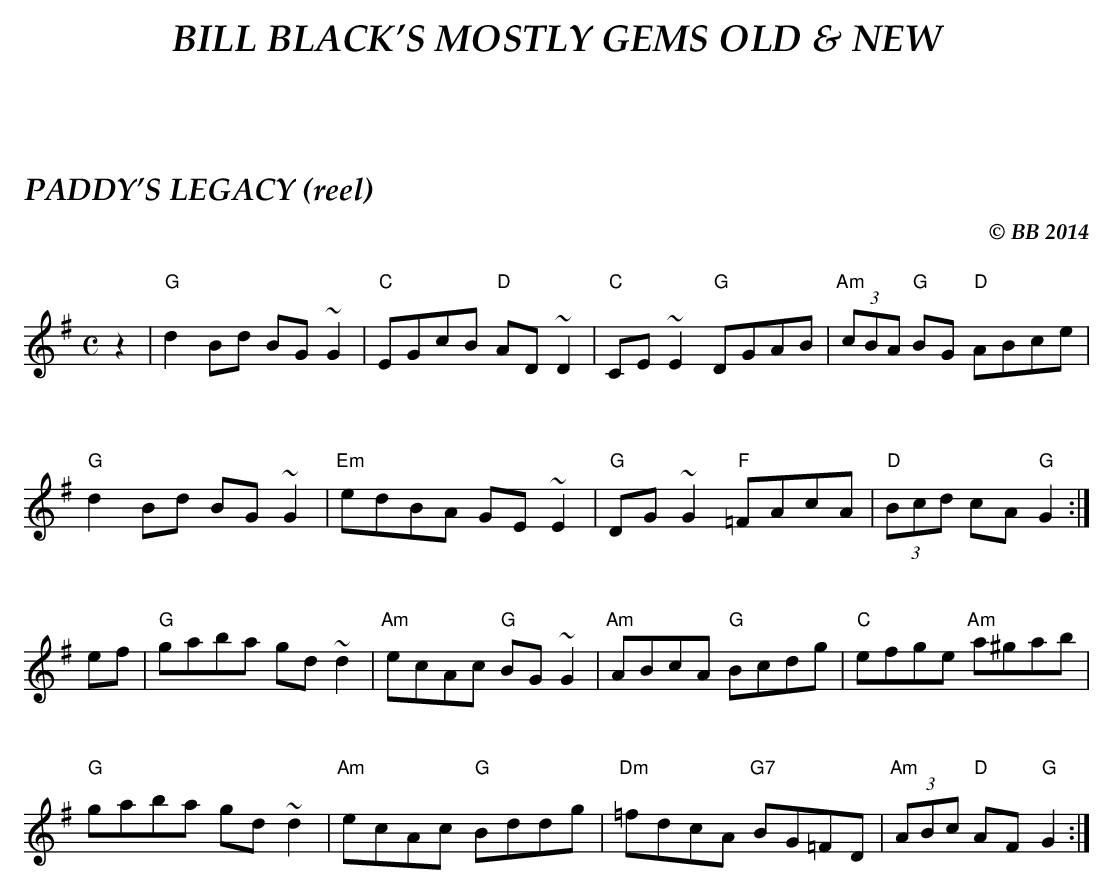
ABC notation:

X:1
T:PADDY'S LEGACY (reel)
C:© BB 2014
Q:1/4=180
M:C
K:G
z2|"G"d2Bd BG~G2|"C"EGcB "D"AD~D2|"C"CE~E2 "G"DGAB|"Am"(3cBA "G"BG "D"ABce|
"G"d2Bd BG~G2|"Em"edBA GE~E2|"G"DG~G2 "F"=FAcA|"D"(3Bcd cA "G"G2:|
ef|"G"gaba gd~d2|"Am"ecAc "G"BG~G2|"Am"ABcA "G"Bcdg|"C"efge "Am"a^gab|
"G"gaba gd~d2|"Am"ecAc "G"Bddg|"Dm"=fdcA "G7"BG=FD|"Am"(3ABc "D"AF "G"G2 :|
